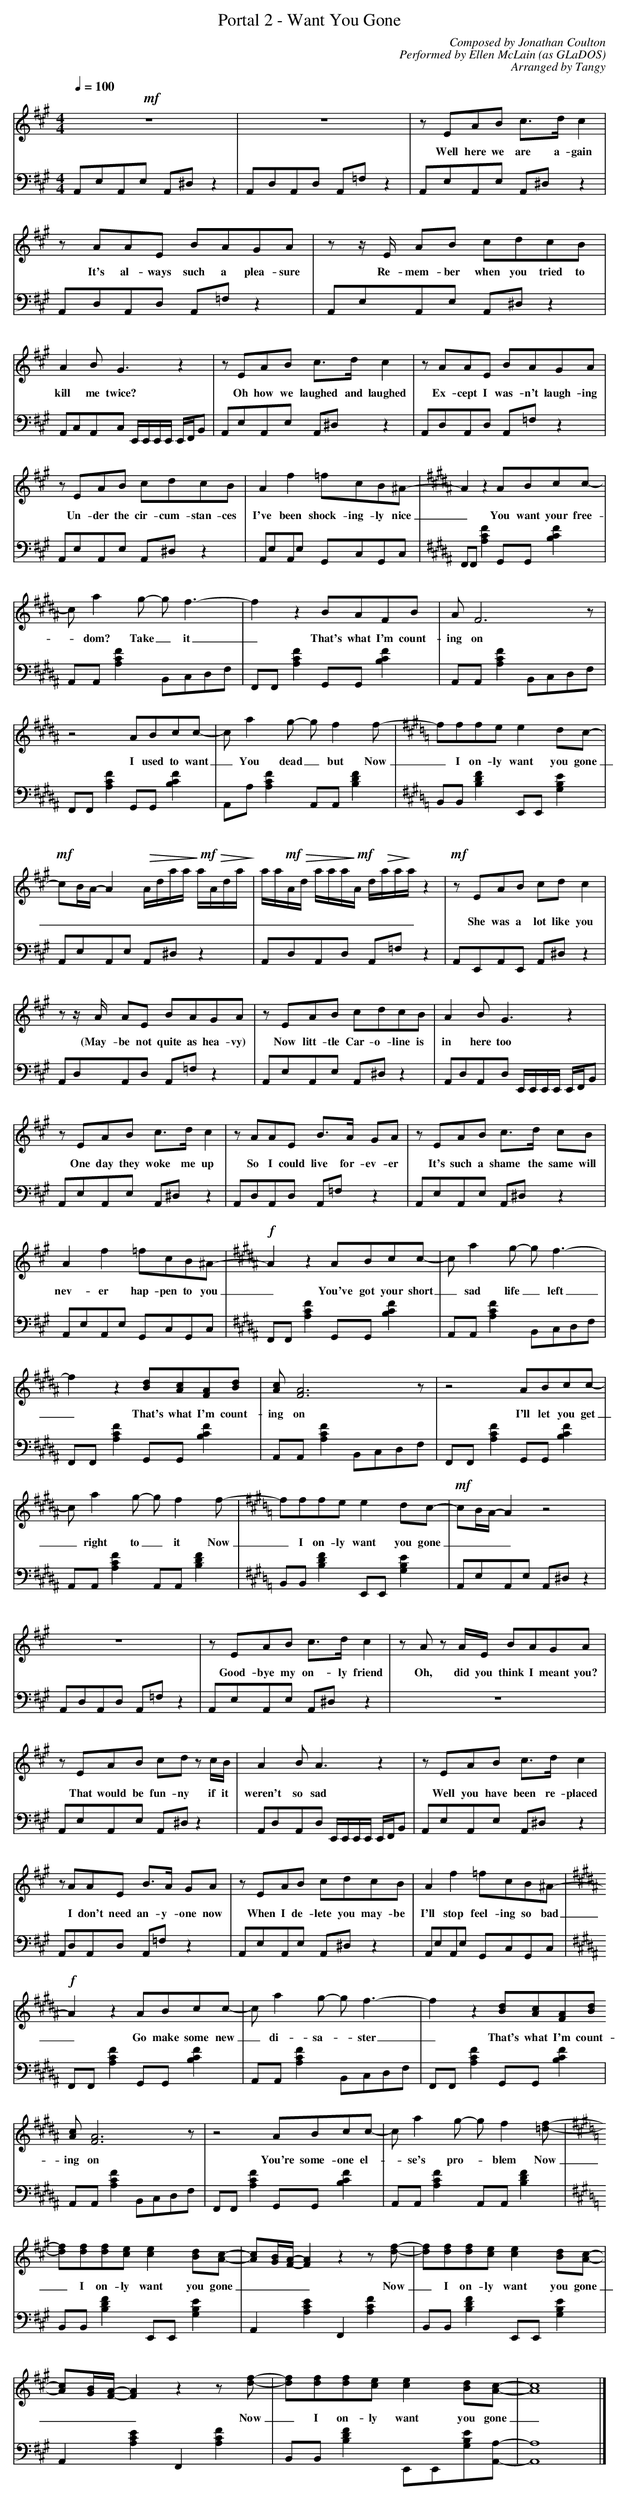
X:1
T:Portal 2 - Want You Gone
C:Composed by Jonathan Coulton
C:Performed by Ellen McLain (as GLaDOS)
C:Arranged by Tangy
M:4/4
Q:1/4=100
L:1/8
V:T treble
V:B bass
K:A
[V:T] !mf!             z8                                                 | z8                                                    | z                EAB c>d c2                     |
w:Well here we are a-gain
[V:B] A,,E,A,,E,       A,,^D, z2                                          | A,,D,A,,D,       A,,=F, z2                            | A,,E,A,,E,       A,,^D, z2                      |
[V:T] z                AAE BAGA                                           | z                z/ E/ AB cdcB                        |
w:It's al-ways such a plea-sure Re-mem-ber when you tried to
[V:B] A,,D,A,,D,       A,,=F, z2                                          | A,,E,A,,E,       A,,^D, z2                            |
[V:T] A2               B G3 z2                                            | z                EAB c>d c2                           | z                AAE BAGA                       |
w:kill me twice? Oh how we laughed and laughed Ex-cept I was-n't laugh-ing
[V:B] A,,C,A,,C,       E,,/E,,/E,,/E,,/ E,,/F,,/B,,                       | A,,E,A,,E,       A,,^D, z2                            | A,,D,A,,D,       A,,=F, z2                      |
[V:T] z                EAB cdcB                                           | A2               f2 =fcB^A-                           | [K:B]            A2 z2 ABcc-                    |
w:Un-der the cir-cum-stan-ces I've been shock-ing-ly nice_ You want your free-
[V:B] A,,E,A,,E,       A,,^D, z2                                          | A,,E,A,,E,       G,,C,G,,C,                           | [K:B]            F,,F,, [A,CF]2 G,,G,, [B,CF]2  |
[V:T] c                a2 g- g f3-                                        | f2               z2 BAFB                              | A                F6 z                           |
w:- dom? Take_ it_ That's what I'm count-ing on
[V:B] A,,A,,           [A,CF]2 B,,C,D,F,                                  | F,,F,,           [A,CF]2 G,,G,, [B,CF]2               | A,,A,,           [A,CF]2 B,,C,D,F,              |
[V:T] z4               ABcc-                                              | c                a2 g- g f2 f-                        | [K:A]            fffe e2 dc-                    |
w:I used to want_ You dead_ but Now_ I on-ly want you gone
[V:B] F,,F,,           [A,CF]2 G,,G,, [B,CF]2                             | A,,A,            [A,CF]2 A,,A,, [B,DF]2               | [K:A]            B,,B,, [B,DF]2 E,,E,, [G,B,E]2 |
[V:T] !mf!             cB/A/- A2 !>(! A/d/a/a/ !>)!!mf!!>(! a/A/d/a/ !>)! | a/a/!mf!!>(!A/d/ a/a/a/!>)!!mf!A/ d/!>(!a/a/!>)!a/ z2 | !mf!             z EAB cd c2                    |
w:________________________ She was a lot like you
[V:B] A,,E,A,,E,       A,,^D, z2                                          | A,,D,A,,D,       A,,=F, z2                            | A,,E,,A,,E,,     A,,^D, z2                      |
[V:T] z                z/ A/ AE BAGA                                      | z                EAB cdcB                             | A2               B G3 z2                        |
w:(May-be not quite as hea-vy) Now litt-tle Car-o-line is in here too
[V:B] A,,D,A,,D,       A,,=F, z2                                          | A,,E,A,,E,       A,,^D, z2                            | A,,D,A,,D,       E,,/E,,/E,,/E,,/ E,,/F,,/B,,   |
[V:T] z                EAB c>d c2                                         | z                AAE B>A GA                           | z                EAB c>d cB                     |
w:One day they woke me up So I could live for-ev-er It's such a shame the same will
[V:B] A,,E,A,,E,       A,,^D, z2                                          | A,,D,A,,D,       A,,=F, z2                            | A,,E,A,,E,       A,,^D, z2                      |
[V:T] A2               f2 =fcB^A-                                         | [K:B]            !f! A2 z2 ABcc-                      | c                a2 g- g f3-                    |
w:nev-er hap-pen to you_ You've got your short_ sad life_ left
[V:B] A,,E,A,,E,       G,,C,G,,C,                                         | [K:B]            F,,F,, [A,CF]2 G,,G,, [B,CF]2        | A,,A,,           [A,CF]2 B,,C,D,F,              |
[V:T] f2               z2 [Bd][Ac][FA][Bd]                                | [Ac]             [FA]6 z                              | z4               ABcc-                          |
w:_ That's what I'm count-ing on I'll let you get
[V:B] F,,F,,           [A,CF]2 G,,G,,[B,CF]2                              | A,,A,,           [A,CF]2 B,,C,D,F,                    | F,,F,,           [A,CF]2 G,,G,, [B,CF]2         |
[V:T] c                a2 g- g f2 f-                                      | [K:A]            fffe e2 dc-                          | !mf!             cB/A/- A2 z4                   |
w:_ right to_ it Now_ I on-ly want you gone____
[V:B] A,,A,,           [A,CF]2 A,,A,, [B,DF]2                             | [K:A]            B,,B,, [B,DF]2 E,,E,, [G,B,E]2       | A,,E,A,,E,       A,,^D, z2                      |
[V:T] z8                                                                  | z                EAB c>d c2                           | z                A z A/E/ BAGA                  |
w:Good-bye my on-ly friend Oh, did you think I meant you?
[V:B] A,,D,A,,D,       A,,=F, z2                                          | A,,E,A,,E,       A,,^D, z2                            | z8                                              |
[V:T] z                EAB cd z c/B/                                      | A2               B A3 z2                              | z                EAB c>d c2                     |
w:That would be fun-ny if it weren't so sad Well you have been re-placed
[V:B] A,,E,A,,E,       A,,^D, z2                                          | A,,D,A,,D,       E,,/E,,/E,,/E,,/ E,,/F,,/B,,         | A,,E,A,,E,       A,,^D, z2                      |
[V:T] z                AAE B>A GA                                         | z                EAB cdcB                             | A2               f2 =fcB^A-                     |  [K:B]
w:I don't need an-y-one now When I de-lete you may-be I'll stop feel-ing so bad
[V:B] A,,D,A,,D,       A,,=F, z2                                          | A,,E,A,,E,       A,,^D, z2                            | A,,E,A,,E,       G,,C,G,,C,                     |  [K:B]
[V:T] !f!              A2 z2 ABcc-                                        | c                a2 g- g f3-                          | f2               z2 [Bd][Ac][FA][Bd]
w:_ Go make some new_ di-sa--ster_ That's what I'm count-
[V:B] F,,F,,           [A,CF]2 G,,G,, [B,CF]2                             | A,,A,,           [A,CF]2 B,,C,D,F,                    | F,,F,,           [A,CF]2 G,,G,, [B,CF]2         |
[V:T] [Ac]             [FA]6 z                                            | z4               ABcc-                                | c                a2 g- g f2 [=df]-              |  [K:A]
w:ing on You're some-one el--se's pro--blem Now
[V:B] A,,A,,           [A,CF]2 B,,C,D,F,                                  | F,,F,,           [A,CF]2 G,,G,, [B,CF]2               | A,,A,,           [A,CF]2 A,,A,, [B,DF]2         |  [K:A]
[V:T] [df][df][df][ce] [ce]2 [Bd][Ac]-                                    | [Ac][GB]/[FA]/-  [FA]2 z2 z [df]-                     | [df][df][df][ce] [ce]2 [Bd][Ac]-                |
w:_ I on-ly want you gone____ Now_ I on-ly want you gone
[V:B] B,,B,,           [B,DF]2 E,,E,, [G,B,E]2                            | A,,2             [A,CE]2 F,,2 [A,CF]2                 | B,,B,,           [B,DF]2 E,,E,, [G,B,E]2        |
[V:T] [Ac][GB]/[FA]/-  [FA]2 z2 z [df]-                                   | [df][df][df][ce] [ce]2 [Bd][Ac]-                      | [Ac]8                                           |]
w:____ Now_ I on-ly want you gone_
[V:B] A,,2             [A,CE]2 F,,2 [A,CF]2                               | B,,B,,           [B,DF]2 E,,E,,[G,B,E][A,,A,]-        | [A,,A,]8                                        |]
